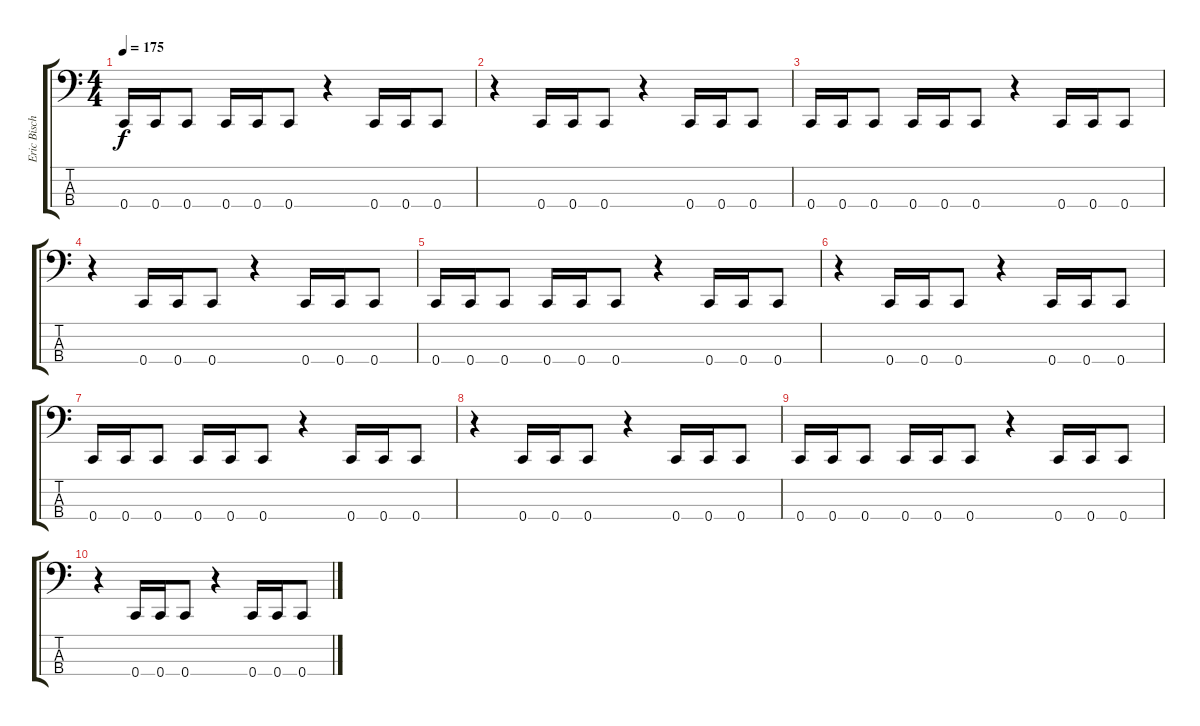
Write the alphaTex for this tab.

\track ("Eric Bischoff" "Eric Bisch") {instrument electricbasspick}
\staff {score tabs}
\tuning (F2 C2 G1 C1) {hide}
\ts (4 4)
\tempo 175
\clef f4
\ks c
0.4.16{dy f} 0.4.16 0.4.8 0.4.16 0.4.16 0.4.8 r.4 0.4.16 0.4.16 0.4.8 |
r.4 0.4.16 0.4.16 0.4.8 r.4 0.4.16 0.4.16 0.4.8 |
0.4.16 0.4.16 0.4.8 0.4.16 0.4.16 0.4.8 r.4 0.4.16 0.4.16 0.4.8 |
r.4 0.4.16 0.4.16 0.4.8 r.4 0.4.16 0.4.16 0.4.8 |
0.4.16 0.4.16 0.4.8 0.4.16 0.4.16 0.4.8 r.4 0.4.16 0.4.16 0.4.8 |
r.4 0.4.16 0.4.16 0.4.8 r.4 0.4.16 0.4.16 0.4.8 |
0.4.16 0.4.16 0.4.8 0.4.16 0.4.16 0.4.8 r.4 0.4.16 0.4.16 0.4.8 |
r.4 0.4.16 0.4.16 0.4.8 r.4 0.4.16 0.4.16 0.4.8 |
0.4.16 0.4.16 0.4.8 0.4.16 0.4.16 0.4.8 r.4 0.4.16 0.4.16 0.4.8 |
r.4 0.4.16 0.4.16 0.4.8 r.4 0.4.16 0.4.16 0.4.8
